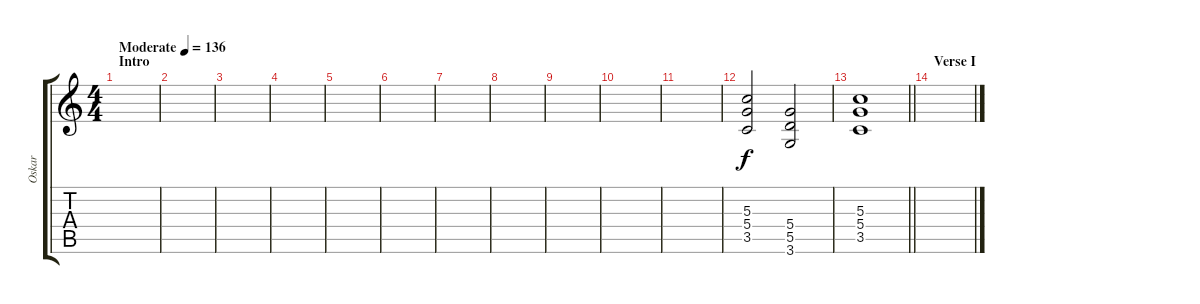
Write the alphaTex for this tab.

\track ("Oskar" "Oskar") {instrument distortionguitar}
\staff {score tabs}
\tuning (E4 B3 G3 D3 A2 E2) {hide}
\ts (4 4)
\section ("" "Intro")
\tempo (136 "Moderate")
\clef g2
\ks c
|
|
|
|
|
|
|
|
|
|
|
(5.3 5.4 3.5).2 (5.4 5.5 3.6).2 |
\barLineRight lightlight
(5.3 5.4 3.5).1 |
\section ("" "Verse I")
